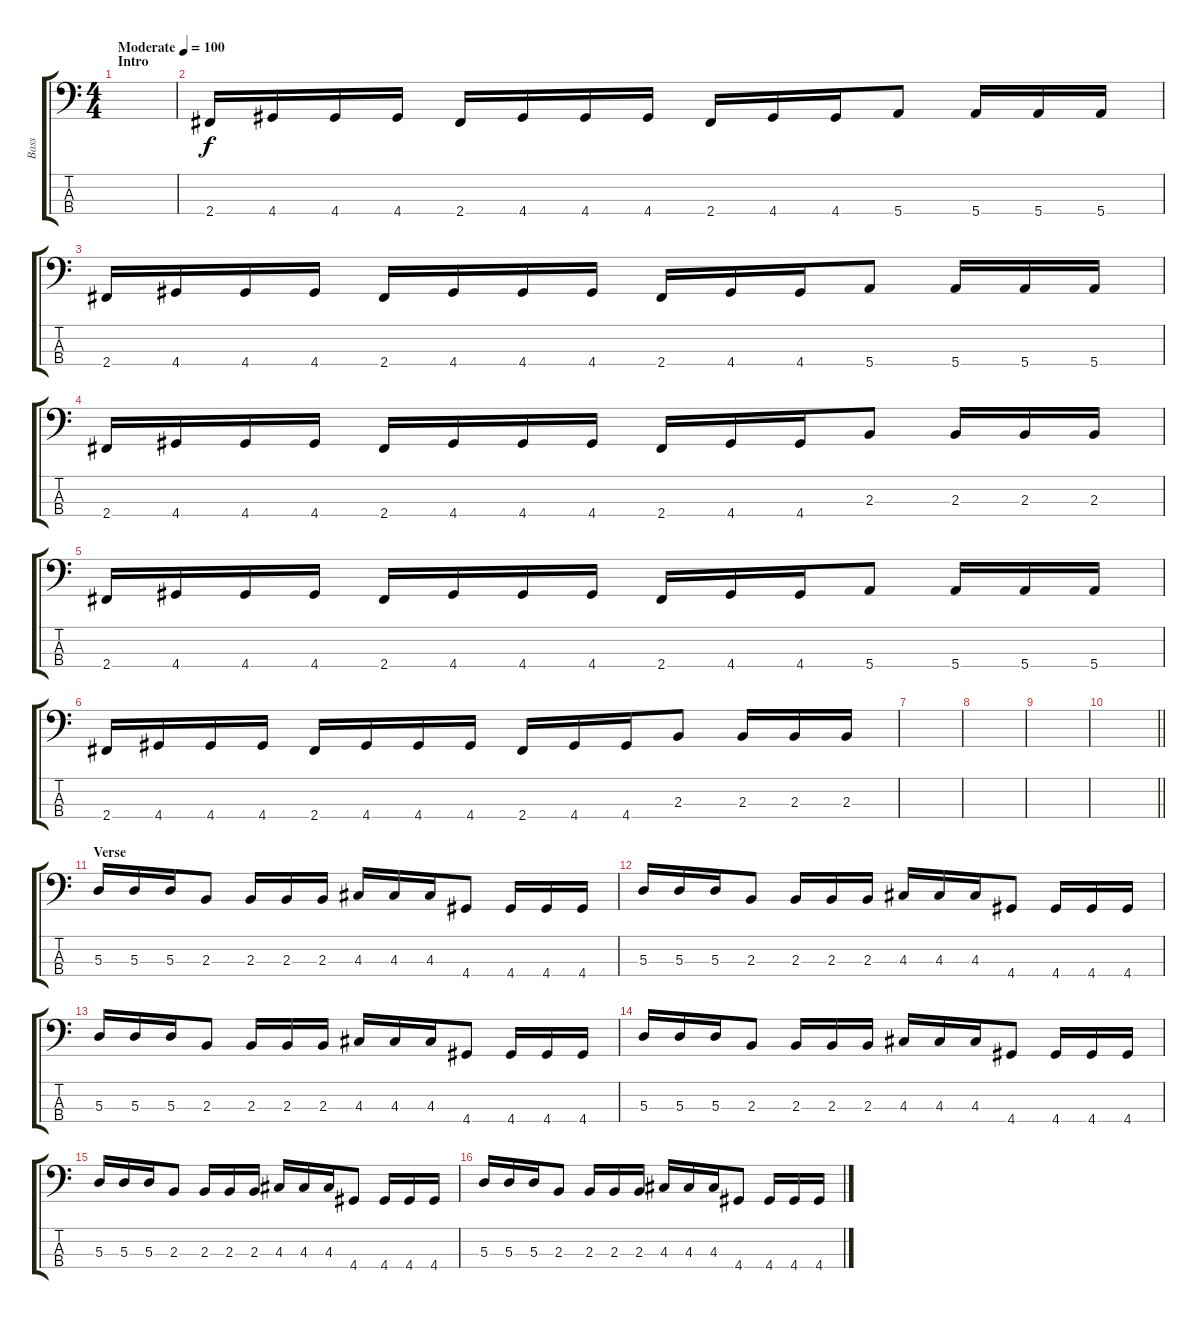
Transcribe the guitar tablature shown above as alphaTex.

\track ("Bass" "Bass") {instrument electricbassfinger}
\staff {score tabs}
\tuning (G2 D2 A1 E1) {hide}
\ts (4 4)
\section ("" "Intro")
\tempo (100 "Moderate")
\clef f4
\ks c
|
2.4.16 4.4.16 4.4.16 4.4.16 2.4.16 4.4.16 4.4.16 4.4.16 2.4.16 4.4.16 4.4.16 5.4.8 5.4.16 5.4.16 5.4.16 |
2.4.16 4.4.16 4.4.16 4.4.16 2.4.16 4.4.16 4.4.16 4.4.16 2.4.16 4.4.16 4.4.16 5.4.8 5.4.16 5.4.16 5.4.16 |
2.4.16 4.4.16 4.4.16 4.4.16 2.4.16 4.4.16 4.4.16 4.4.16 2.4.16 4.4.16 4.4.16 2.3.8 2.3.16 2.3.16 2.3.16 |
2.4.16 4.4.16 4.4.16 4.4.16 2.4.16 4.4.16 4.4.16 4.4.16 2.4.16 4.4.16 4.4.16 5.4.8 5.4.16 5.4.16 5.4.16 |
2.4.16 4.4.16 4.4.16 4.4.16 2.4.16 4.4.16 4.4.16 4.4.16 2.4.16 4.4.16 4.4.16 2.3.8 2.3.16 2.3.16 2.3.16 |
|
|
|
\barLineRight lightlight
|
\section ("" "Verse")
5.3.16 5.3.16 5.3.16 2.3.8 2.3.16 2.3.16 2.3.16 4.3.16 4.3.16 4.3.16 4.4.8 4.4.16 4.4.16 4.4.16 |
5.3.16 5.3.16 5.3.16 2.3.8 2.3.16 2.3.16 2.3.16 4.3.16 4.3.16 4.3.16 4.4.8 4.4.16 4.4.16 4.4.16 |
5.3.16 5.3.16 5.3.16 2.3.8 2.3.16 2.3.16 2.3.16 4.3.16 4.3.16 4.3.16 4.4.8 4.4.16 4.4.16 4.4.16 |
5.3.16 5.3.16 5.3.16 2.3.8 2.3.16 2.3.16 2.3.16 4.3.16 4.3.16 4.3.16 4.4.8 4.4.16 4.4.16 4.4.16 |
5.3.16 5.3.16 5.3.16 2.3.8 2.3.16 2.3.16 2.3.16 4.3.16 4.3.16 4.3.16 4.4.8 4.4.16 4.4.16 4.4.16 |
5.3.16 5.3.16 5.3.16 2.3.8 2.3.16 2.3.16 2.3.16 4.3.16 4.3.16 4.3.16 4.4.8 4.4.16 4.4.16 4.4.16
